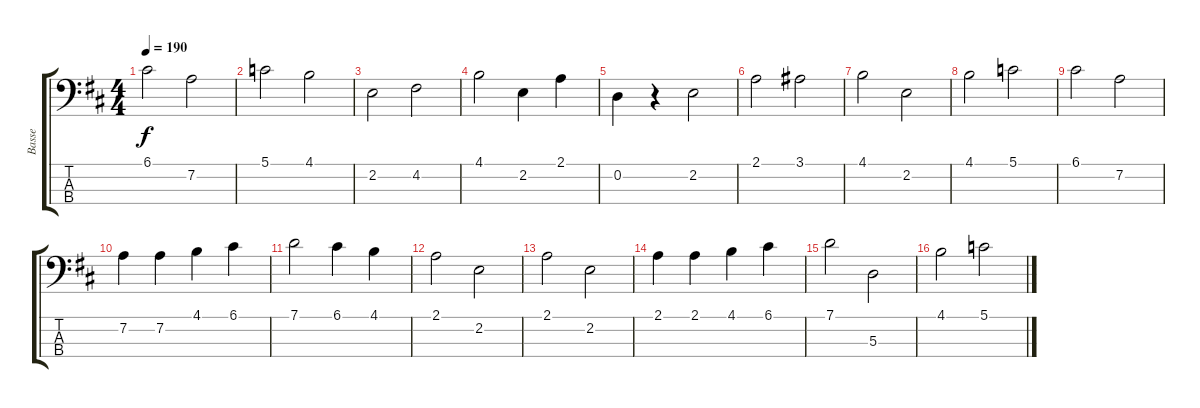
\track ("Basse" "Basse") {instrument acousticbass}
\staff {score tabs}
\tuning (G2 D2 A1 E1) {hide}
\ts (4 4)
\tempo 190
\clef f4
\ks d
6.1.2{dy f} 7.2.2 |
5.1.2 4.1.2 |
2.2.2 4.2.2 |
4.1.2 2.2.4 2.1.4 |
0.2.4 r.4 2.2.2 |
2.1.2 3.1.2 |
4.1.2 2.2.2 |
4.1.2 5.1.2 |
6.1.2 7.2.2 |
7.2.4 7.2.4 4.1.4 6.1.4 |
7.1.2 6.1.4 4.1.4 |
2.1.2 2.2.2 |
2.1.2 2.2.2 |
2.1.4 2.1.4 4.1.4 6.1.4 |
7.1.2 5.3.2 |
4.1.2 5.1.2
